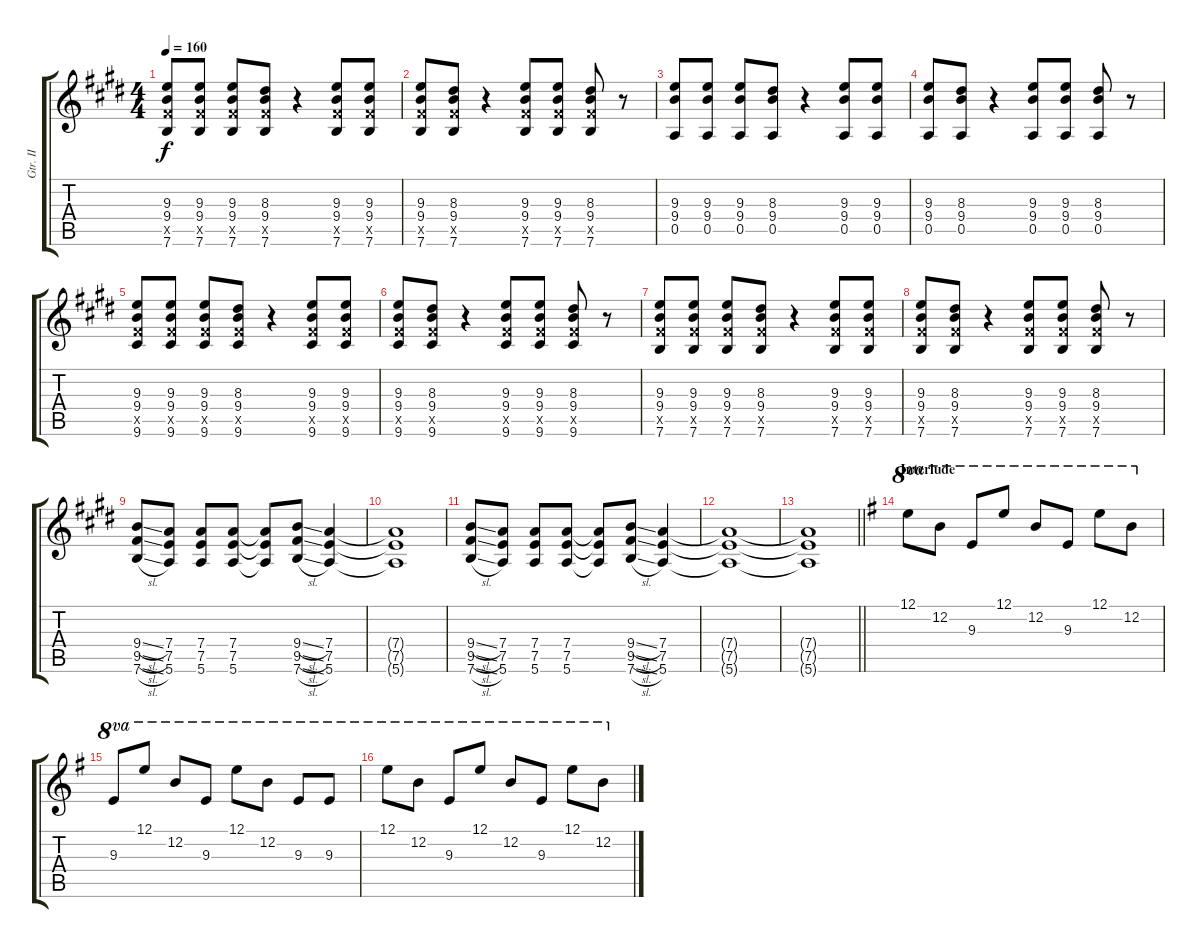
\track ("Gtr. II" "Gtr. II") {instrument distortionguitar}
\staff {score tabs}
\tuning (E4 B3 G3 D3 A2 E2) {hide}
\ts (4 4)
\tempo 160
\clef g2
\ks e
(9.3 9.4 9.5{x} 7.6).8{dy f} (9.3 9.4 9.5{x} 7.6).8 (9.3 9.4 9.5{x} 7.6).8 (8.3 9.4 9.5{x} 7.6).8 r.4 (9.3 9.4 9.5{x} 7.6).8 (9.3 9.4 9.5{x} 7.6).8 |
(9.3 9.4 9.5{x} 7.6).8 (8.3 9.4 9.5{x} 7.6).8 r.4 (9.3 9.4 9.5{x} 7.6).8 (9.3 9.4 9.5{x} 7.6).8 (8.3 9.4 9.5{x} 7.6).8 r.8 |
(9.3 9.4 0.5).8 (9.3 9.4 0.5).8 (9.3 9.4 0.5).8 (8.3 9.4 0.5).8 r.4 (9.3 9.4 0.5).8 (9.3 9.4 0.5).8 |
(9.3 9.4 0.5).8 (8.3 9.4 0.5).8 r.4 (9.3 9.4 0.5).8 (9.3 9.4 0.5).8 (8.3 9.4 0.5).8 r.8 |
(9.3 9.4 9.5{x} 9.6).8 (9.3 9.4 9.5{x} 9.6).8 (9.3 9.4 9.5{x} 9.6).8 (8.3 9.4 9.5{x} 9.6).8 r.4 (9.3 9.4 9.5{x} 9.6).8 (9.3 9.4 9.5{x} 9.6).8 |
(9.3 9.4 9.5{x} 9.6).8 (8.3 9.4 9.5{x} 9.6).8 r.4 (9.3 9.4 9.5{x} 9.6).8 (9.3 9.4 9.5{x} 9.6).8 (8.3 9.4 9.5{x} 9.6).8 r.8 |
(9.3 9.4 9.5{x} 7.6).8 (9.3 9.4 9.5{x} 7.6).8 (9.3 9.4 9.5{x} 7.6).8 (8.3 9.4 9.5{x} 7.6).8 r.4 (9.3 9.4 9.5{x} 7.6).8 (9.3 9.4 9.5{x} 7.6).8 |
(9.3 9.4 9.5{x} 7.6).8 (8.3 9.4 9.5{x} 7.6).8 r.4 (9.3 9.4 9.5{x} 7.6).8 (9.3 9.4 9.5{x} 7.6).8 (8.3 9.4 9.5{x} 7.6).8 r.8 |
(9.4{sl} 9.5{sl} 7.6{sl}).8 (7.4 7.5 5.6).8 (7.4 7.5 5.6).8 (7.4 7.5 5.6).8 (7.4{t} 7.5{t} 5.6{t}).8 (9.4{sl} 9.5{sl} 7.6{sl}).8 (7.4 7.5 5.6).4 |
(7.4{t} 7.5{t} 5.6{t}).1 |
(9.4{sl} 9.5{sl} 7.6{sl}).8 (7.4 7.5 5.6).8 (7.4 7.5 5.6).8 (7.4 7.5 5.6).8 (7.4{t} 7.5{t} 5.6{t}).8 (9.4{sl} 9.5{sl} 7.6{sl}).8 (7.4 7.5 5.6).4 |
(7.4{t} 7.5{t} 5.6{t}).1 |
\barLineRight lightlight
(7.4{t} 7.5{t} 5.6{t}).1 |
\section ("" "Interlude")
\ks g
12.1.8{ot 8va} 12.2.8{ot 8va} 9.3.8{ot 8va} 12.1.8{ot 8va} 12.2.8{ot 8va} 9.3.8{ot 8va} 12.1.8{ot 8va} 12.2.8{ot 8va} |
9.3.8{ot 8va} 12.1.8{ot 8va} 12.2.8{ot 8va} 9.3.8{ot 8va} 12.1.8{ot 8va} 12.2.8{ot 8va} 9.3.8{ot 8va} 9.3.8{ot 8va} |
12.1.8{ot 8va} 12.2.8{ot 8va} 9.3.8{ot 8va} 12.1.8{ot 8va} 12.2.8{ot 8va} 9.3.8{ot 8va} 12.1.8{ot 8va} 12.2.8{ot 8va}
